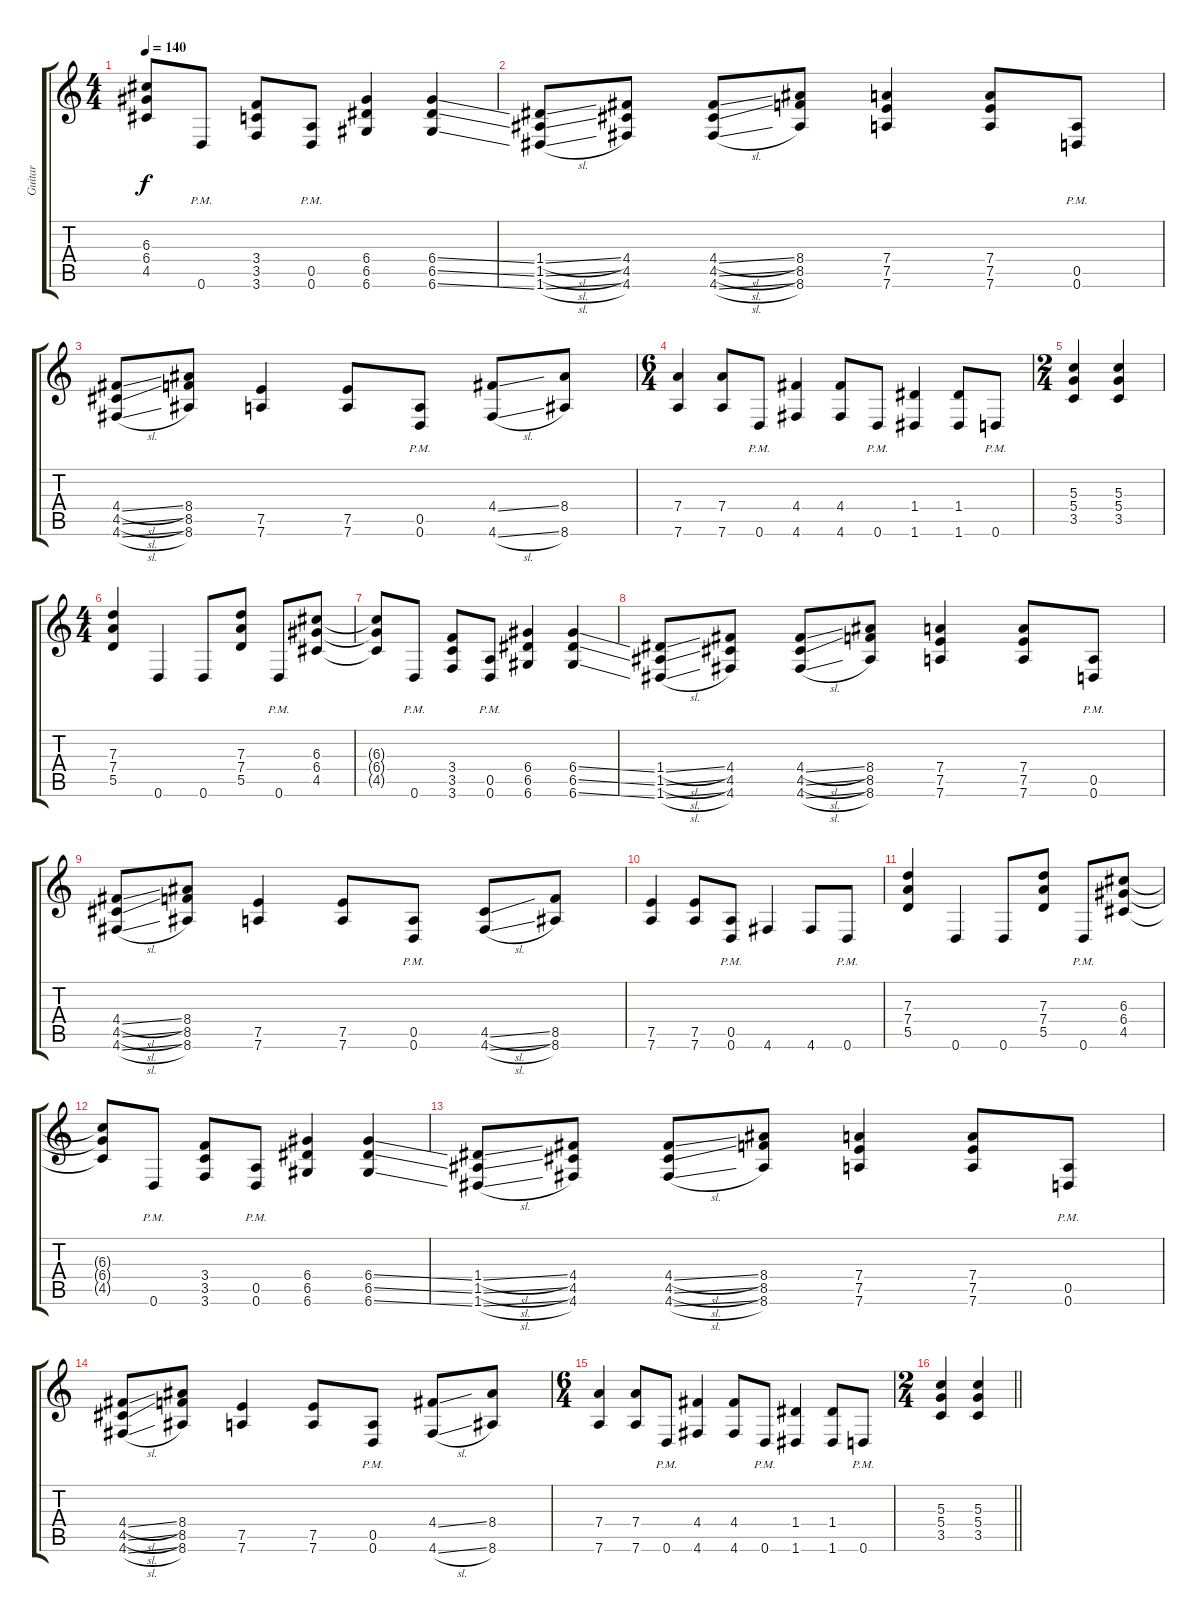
\track ("Guitar" "Guitar") {instrument distortionguitar}
\staff {score tabs}
\tuning (E4 B3 G3 D3 A2 D2) {hide}
\ts (4 4)
\tempo 140
\clef g2
\ks c
(6.3{t} 6.4{t} 4.5{t}).8{dy f} 0.6{pm}.8 (3.4 3.5 3.6).8 (0.5{pm} 0.6{pm}).8 (6.4 6.5 6.6).4 (6.4{ss} 6.5{ss} 6.6{ss}).4 |
(1.4{sl} 1.5{sl} 1.6{sl}).8 (4.4 4.5 4.6).8 (4.4{sl} 4.5{sl} 4.6{sl}).8 (8.4 8.5 8.6).8 (7.4 7.5 7.6).4 (7.4 7.5 7.6).8 (0.5{pm} 0.6{pm}).8 |
(4.4{sl} 4.5{sl} 4.6{sl}).8 (8.4 8.5 8.6).8 (7.5 7.6).4 (7.5 7.6).8 (0.5{pm} 0.6{pm}).8 (4.4{ss} 4.6{sl}).8 (8.4 8.6).8 |
\ts (6 4)
(7.4 7.6).4 (7.4 7.6).8 0.6{pm}.8 (4.4 4.6).4 (4.4 4.6).8 0.6{pm}.8 (1.4 1.6).4 (1.4 1.6).8 0.6{pm}.8 |
\ts (2 4)
(5.3 5.4 3.5).4 (5.3 5.4 3.5).4 |
\ts (4 4)
(7.3 7.4 5.5).4 0.6.4 0.6.8 (7.3 7.4 5.5).8 0.6{pm}.8 (6.3 6.4 4.5).8 |
(6.3{t} 6.4{t} 4.5{t}).8 0.6{pm}.8 (3.4 3.5 3.6).8 (0.5{pm} 0.6{pm}).8 (6.4 6.5 6.6).4 (6.4{ss} 6.5{ss} 6.6{ss}).4 |
(1.4{sl} 1.5{sl} 1.6{sl}).8 (4.4 4.5 4.6).8 (4.4{sl} 4.5{sl} 4.6{sl}).8 (8.4 8.5 8.6).8 (7.4 7.5 7.6).4 (7.4 7.5 7.6).8 (0.5{pm} 0.6{pm}).8 |
(4.4{sl} 4.5{sl} 4.6{sl}).8 (8.4 8.5 8.6).8 (7.5 7.6).4 (7.5 7.6).8 (0.5{pm} 0.6{pm}).8 (4.5{sl} 4.6{sl}).8 (8.5 8.6).8 |
(7.5 7.6).4 (7.5 7.6).8 (0.5{pm} 0.6{pm}).8 4.6.4 4.6.8 0.6{pm}.8 |
(7.3 7.4 5.5).4 0.6.4 0.6.8 (7.3 7.4 5.5).8 0.6{pm}.8 (6.3 6.4 4.5).8 |
(6.3{t} 6.4{t} 4.5{t}).8 0.6{pm}.8 (3.4 3.5 3.6).8 (0.5{pm} 0.6{pm}).8 (6.4 6.5 6.6).4 (6.4{ss} 6.5{ss} 6.6{ss}).4 |
(1.4{sl} 1.5{sl} 1.6{sl}).8 (4.4 4.5 4.6).8 (4.4{sl} 4.5{sl} 4.6{sl}).8 (8.4 8.5 8.6).8 (7.4 7.5 7.6).4 (7.4 7.5 7.6).8 (0.5{pm} 0.6{pm}).8 |
(4.4{sl} 4.5{sl} 4.6{sl}).8 (8.4 8.5 8.6).8 (7.5 7.6).4 (7.5 7.6).8 (0.5{pm} 0.6{pm}).8 (4.4{ss} 4.6{sl}).8 (8.4 8.6).8 |
\ts (6 4)
(7.4 7.6).4 (7.4 7.6).8 0.6{pm}.8 (4.4 4.6).4 (4.4 4.6).8 0.6{pm}.8 (1.4 1.6).4 (1.4 1.6).8 0.6{pm}.8 |
\ts (2 4)
\barLineRight lightlight
(5.3 5.4 3.5).4 (5.3 5.4 3.5).4
